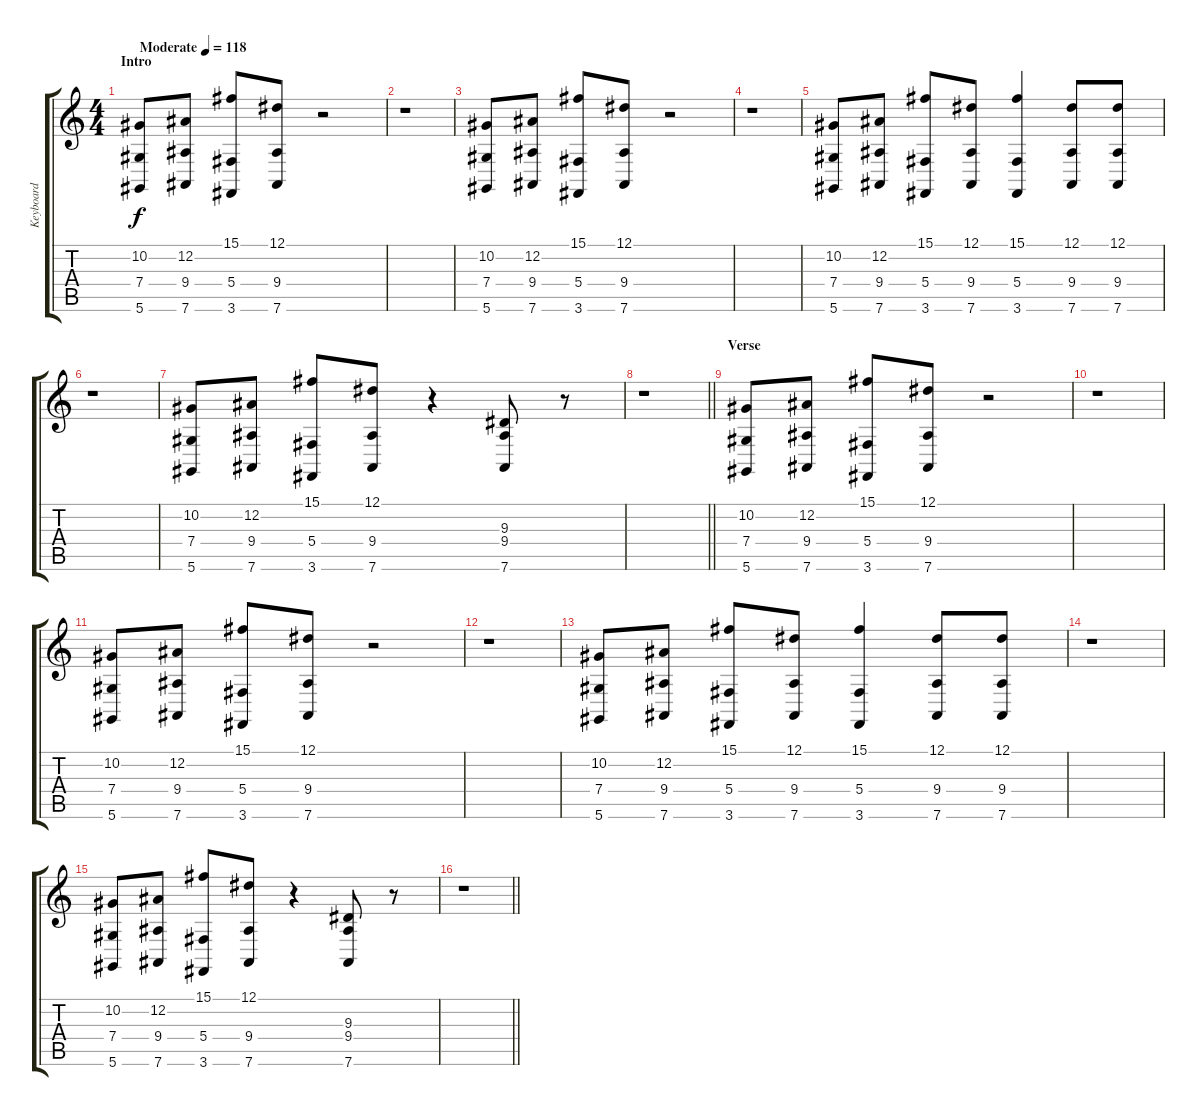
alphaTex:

\track ("Keyboard" "Keyboard") {instrument stringensemble1}
\staff {score tabs}
\tuning (Eb4 Bb3 Gb3 Db3 Ab2 Eb2) {hide}
\ts (4 4)
\section ("" "Intro")
\tempo (118 "Moderate")
\clef g2
\ks c
(10.2 7.4 5.6).8{dy f instrument stringensemble1} (12.2 9.4 7.6).8 (15.1 5.4 3.6).8 (12.1 9.4 7.6).8 r.2 |
r.1 |
(10.2 7.4 5.6).8 (12.2 9.4 7.6).8 (15.1 5.4 3.6).8 (12.1 9.4 7.6).8 r.2 |
r.1 |
(10.2 7.4 5.6).8 (12.2 9.4 7.6).8 (15.1 5.4 3.6).8 (12.1 9.4 7.6).8 (15.1 5.4 3.6).4 (12.1 9.4 7.6).8 (12.1 9.4 7.6).8 |
r.1 |
(10.2 7.4 5.6).8 (12.2 9.4 7.6).8 (15.1 5.4 3.6).8 (12.1 9.4 7.6).8 r.4 (9.3 9.4 7.6).8 r.8 |
\barLineRight lightlight
r.1 |
\section ("" "Verse")
(10.2 7.4 5.6).8 (12.2 9.4 7.6).8 (15.1 5.4 3.6).8 (12.1 9.4 7.6).8 r.2 |
r.1 |
(10.2 7.4 5.6).8 (12.2 9.4 7.6).8 (15.1 5.4 3.6).8 (12.1 9.4 7.6).8 r.2 |
r.1 |
(10.2 7.4 5.6).8 (12.2 9.4 7.6).8 (15.1 5.4 3.6).8 (12.1 9.4 7.6).8 (15.1 5.4 3.6).4 (12.1 9.4 7.6).8 (12.1 9.4 7.6).8 |
r.1 |
(10.2 7.4 5.6).8 (12.2 9.4 7.6).8 (15.1 5.4 3.6).8 (12.1 9.4 7.6).8 r.4 (9.3 9.4 7.6).8 r.8 |
\barLineRight lightlight
r.1
